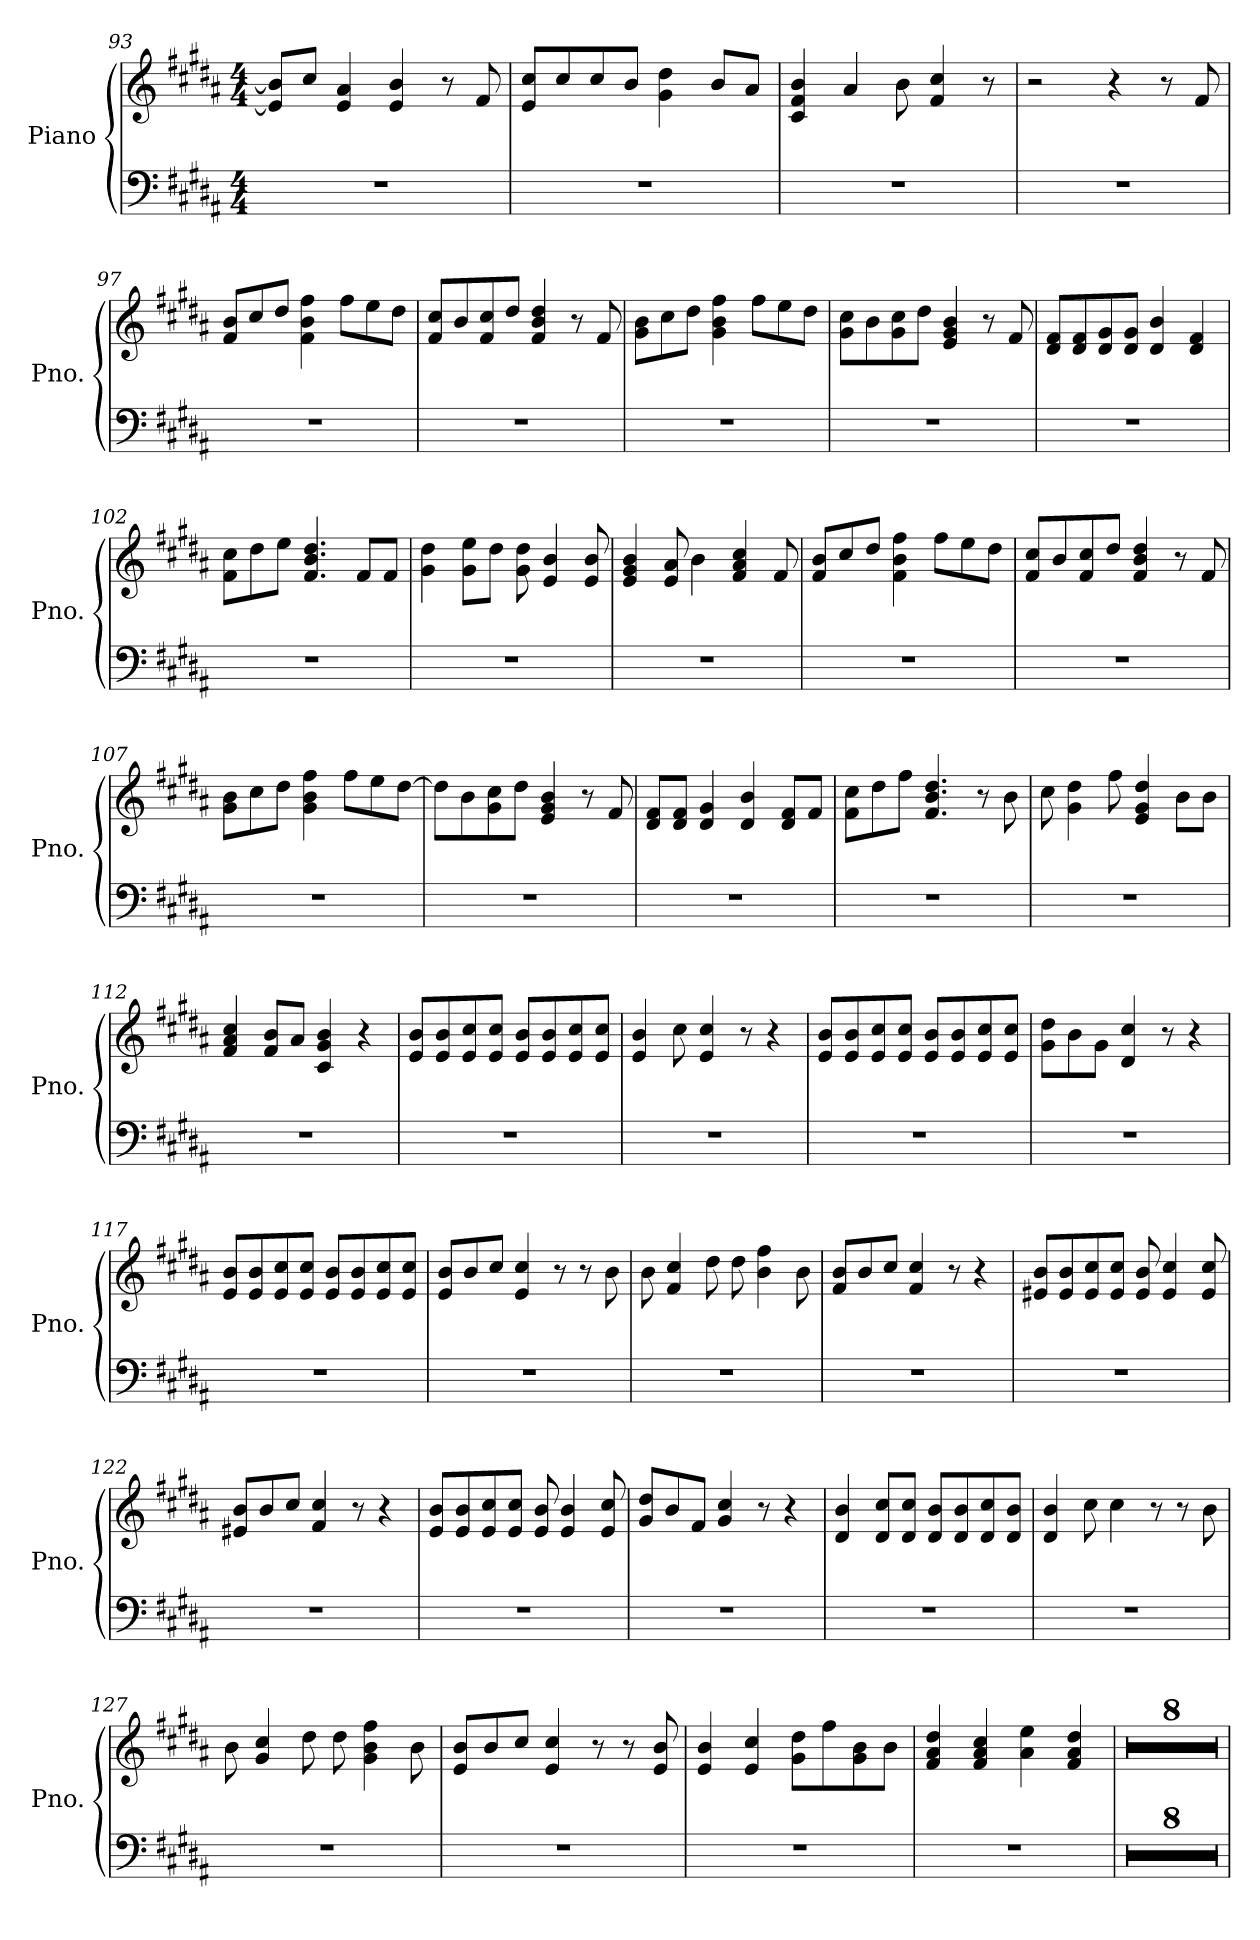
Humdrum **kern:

**kern	**kern
*part1	*part1
*staff2	*staff1
*I"Piano	*
*I'Pno.	*
*clefF4	*clefG2
*k[f#c#g#d#a#]	*k[f#c#g#d#a#]
*M4/4	*M4/4
=93	=93
1r	8e/] 8b/]L
.	8cc#/J
.	4e/ 4a#/
.	4e/ 4b/
.	8r
.	8f#/
=94	=94
1r	8e/ 8cc#/L
.	8cc#/
.	8cc#/
.	8b/J
.	4g#\ 4dd#\
.	8b/L
.	8a#/J
=95	=95
1r	4c#/ 4f#/ 4b/
.	4a#/
.	8b\
.	4f#/ 4cc#/
.	8r
=96	=96
1r	2r
.	4r
.	8r
.	8f#/
!!LO:LB:g=z
=97	=97
1r	8f#/ 8b/L
.	8cc#/
.	8dd#/J
.	4f#\ 4b\ 4ff#\
.	8ff#\L
.	8ee\
.	8dd#\J
=98	=98
1r	8f#/ 8cc#/L
.	8b/
.	8f#/ 8cc#/
.	8dd#/J
.	4f#/ 4b/ 4dd#/
.	8r
.	8f#/
=99	=99
1r	8g#\ 8b\L
.	8cc#\
.	8dd#\J
.	4g#\ 4b\ 4ff#\
.	8ff#\L
.	8ee\
.	8dd#\J
=100	=100
1r	8g#\ 8cc#\L
.	8b\
.	8g#\ 8cc#\
.	8dd#\J
.	4e/ 4g#/ 4b/
.	8r
.	8f#/
=101	=101
1r	8d#/ 8f#/L
.	8d#/ 8f#/
.	8d#/ 8g#/
.	8d#/ 8g#/J
.	4d#/ 4b/
.	4d#/ 4f#/
!!LO:LB:g=z
=102	=102
1r	8f#\ 8cc#\L
.	8dd#\
.	8ee\J
.	4.f#/ 4.b/ 4.dd#/
.	8f#/L
.	8f#/J
=103	=103
1r	4g#\ 4dd#\
.	8g#\ 8ee\L
.	8dd#\J
.	8g#\ 8dd#\
.	4e/ 4b/
.	8e/ 8b/
=104	=104
1r	4e/ 4g#/ 4b/
.	8e/ 8a#/
.	4b\
.	4f#/ 4a#/ 4cc#/
.	8f#/
=105	=105
1r	8f#/ 8b/L
.	8cc#/
.	8dd#/J
.	4f#\ 4b\ 4ff#\
.	8ff#\L
.	8ee\
.	8dd#\J
=106	=106
1r	8f#/ 8cc#/L
.	8b/
.	8f#/ 8cc#/
.	8dd#/J
.	4f#/ 4b/ 4dd#/
.	8r
.	8f#/
!!LO:LB:g=z
=107	=107
1r	8g#\ 8b\L
.	8cc#\
.	8dd#\J
.	4g#\ 4b\ 4ff#\
.	8ff#\L
.	8ee\
.	[8dd#\J
=108	=108
1r	8dd#\L]
.	8b\
.	8g#\ 8cc#\
.	8dd#\J
.	4e/ 4g#/ 4b/
.	8r
.	8f#/
=109	=109
1r	8d#/ 8f#/L
.	8d#/ 8f#/J
.	4d#/ 4g#/
.	4d#/ 4b/
.	8d#/ 8f#/L
.	8f#/J
=110	=110
1r	8f#\ 8cc#\L
.	8dd#\
.	8ff#\J
.	4.f#/ 4.b/ 4.dd#/
.	8r
.	8b\
=111	=111
1r	8cc#\
.	4g#\ 4dd#\
.	8ff#\
.	4e/ 4g#/ 4dd#/
.	8b\L
.	8b\J
!!LO:PB:g=z
=112	=112
1r	4f#/ 4a#/ 4cc#/
.	8f#/ 8b/L
.	8a#/J
.	4c#/ 4g#/ 4b/
.	4r
=113	=113
1r	8e/ 8b/L
.	8e/ 8b/
.	8e/ 8cc#/
.	8e/ 8cc#/J
.	8e/ 8b/L
.	8e/ 8b/
.	8e/ 8cc#/
.	8e/ 8cc#/J
=114	=114
1r	4e/ 4b/
.	8cc#\
.	4e/ 4cc#/
.	8r
.	4r
=115	=115
1r	8e/ 8b/L
.	8e/ 8b/
.	8e/ 8cc#/
.	8e/ 8cc#/J
.	8e/ 8b/L
.	8e/ 8b/
.	8e/ 8cc#/
.	8e/ 8cc#/J
=116	=116
1r	8g#\ 8dd#\L
.	8b\
.	8g#\J
.	4d#/ 4cc#/
.	8r
.	4r
!!LO:LB:g=z
=117	=117
1r	8e/ 8b/L
.	8e/ 8b/
.	8e/ 8cc#/
.	8e/ 8cc#/J
.	8e/ 8b/L
.	8e/ 8b/
.	8e/ 8cc#/
.	8e/ 8cc#/J
=118	=118
1r	8e/ 8b/L
.	8b/
.	8cc#/J
.	4e/ 4cc#/
.	8r
.	8r
.	8b\
=119	=119
1r	8b\
.	4f#/ 4cc#/
.	8dd#\
.	8dd#\
.	4b\ 4ff#\
.	8b\
=120	=120
1r	8f#/ 8b/L
.	8b/
.	8cc#/J
.	4f#/ 4cc#/
.	8r
.	4r
=121	=121
1r	8e#X/ 8b/L
.	8e#/ 8b/
.	8e#/ 8cc#/
.	8e#/ 8cc#/J
.	8e#/ 8b/
.	4e#/ 4cc#/
.	8e#/ 8cc#/
!!LO:LB:g=z
=122	=122
1r	8e#X/ 8b/L
.	8b/
.	8cc#/J
.	4f#/ 4cc#/
.	8r
.	4r
=123	=123
1r	8e/ 8b/L
.	8e/ 8b/
.	8e/ 8cc#/
.	8e/ 8cc#/J
.	8e/ 8b/
.	4e/ 4b/
.	8e/ 8cc#/
=124	=124
1r	8g#/ 8dd#/L
.	8b/
.	8f#/J
.	4g#/ 4cc#/
.	8r
.	4r
=125	=125
1r	4d#/ 4b/
.	8d#/ 8cc#/L
.	8d#/ 8cc#/J
.	8d#/ 8b/L
.	8d#/ 8b/
.	8d#/ 8cc#/
.	8d#/ 8b/J
=126	=126
1r	4d#/ 4b/
.	8cc#\
.	4cc#\
.	8r
.	8r
.	8b\
!!LO:LB:g=z
=127	=127
1r	8b\
.	4g#/ 4cc#/
.	8dd#\
.	8dd#\
.	4g#\ 4b\ 4ff#\
.	8b\
=128	=128
1r	8e/ 8b/L
.	8b/
.	8cc#/J
.	4e/ 4cc#/
.	8r
.	8r
.	8e/ 8b/
=129	=129
1r	4e/ 4b/
.	4e/ 4cc#/
.	8g#\ 8dd#\L
.	8ff#\
.	8g#\ 8b\
.	8b\J
=130	=130
1r	4f#/ 4a#/ 4dd#/
.	4f#/ 4a#/ 4cc#/
.	4a#\ 4ee\
.	4f#/ 4a#/ 4dd#/
=131	=131
1r	1r
=132	=132
1r	1r
=133	=133
1r	1r
=134	=134
1r	1r
!!LO:LB:g=z
=135	=135
1r	1r
=136	=136
1r	1r
=137	=137
1r	1r
=138	=138
1r	1r
=	=
*-	*-
